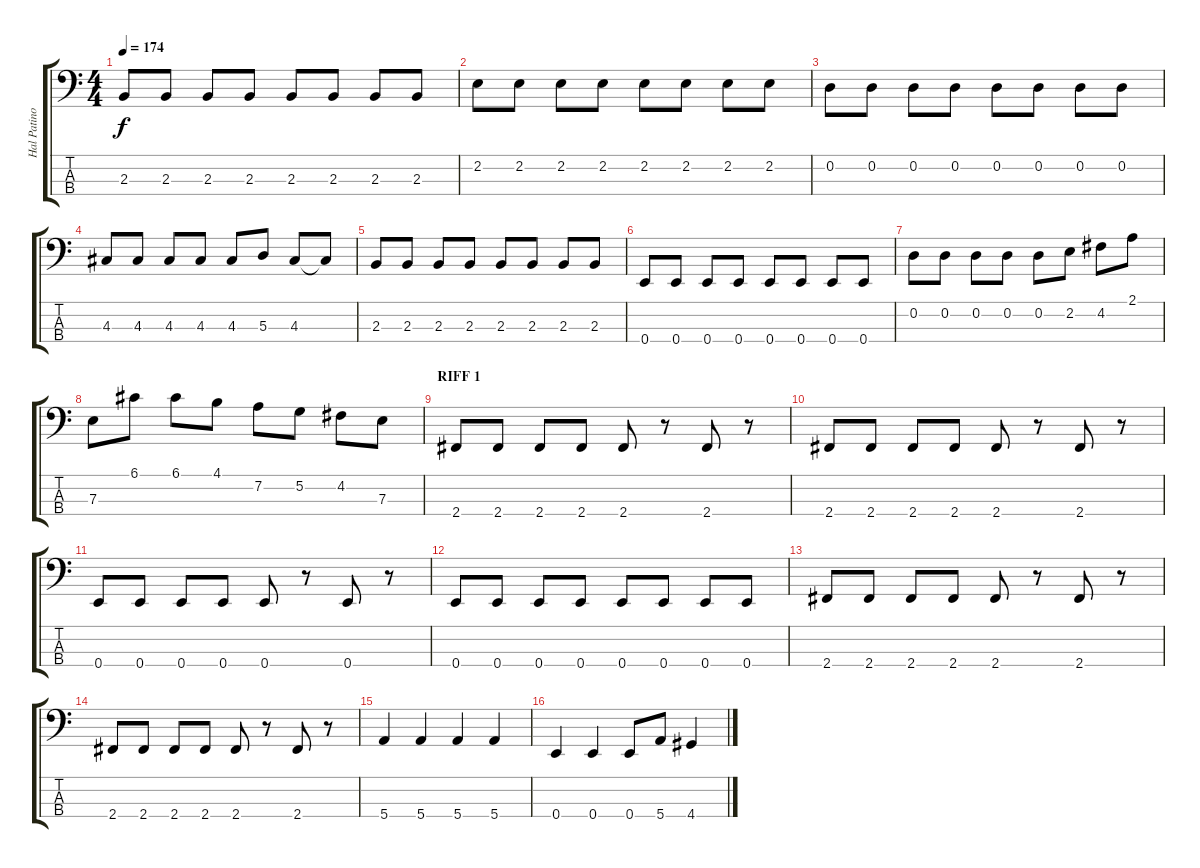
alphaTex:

\track ("Hal Patino" "Hal Patino") {instrument electricbassfinger}
\staff {score tabs}
\tuning (G2 D2 A1 E1) {hide}
\ts (4 4)
\tempo 174
\clef f4
\ks c
2.3.8{dy f} 2.3.8 2.3.8 2.3.8 2.3.8 2.3.8 2.3.8 2.3.8 |
2.2.8 2.2.8 2.2.8 2.2.8 2.2.8 2.2.8 2.2.8 2.2.8 |
0.2.8 0.2.8 0.2.8 0.2.8 0.2.8 0.2.8 0.2.8 0.2.8 |
4.3.8 4.3.8 4.3.8 4.3.8 4.3.8 5.3.8 4.3.8 4.3{t}.8 |
2.3.8 2.3.8 2.3.8 2.3.8 2.3.8 2.3.8 2.3.8 2.3.8 |
0.4.8 0.4.8 0.4.8 0.4.8 0.4.8 0.4.8 0.4.8 0.4.8 |
0.2.8 0.2.8 0.2.8 0.2.8 0.2.8 2.2.8 4.2.8 2.1.8 |
7.3.8 6.1.8 6.1.8 4.1.8 7.2.8 5.2.8 4.2.8 7.3.8 |
\section ("" "RIFF 1")
2.4.8 2.4.8 2.4.8 2.4.8 2.4.8 r.8 2.4.8 r.8 |
2.4.8 2.4.8 2.4.8 2.4.8 2.4.8 r.8 2.4.8 r.8 |
0.4.8 0.4.8 0.4.8 0.4.8 0.4.8 r.8 0.4.8 r.8 |
0.4.8 0.4.8 0.4.8 0.4.8 0.4.8 0.4.8 0.4.8 0.4.8 |
2.4.8 2.4.8 2.4.8 2.4.8 2.4.8 r.8 2.4.8 r.8 |
2.4.8 2.4.8 2.4.8 2.4.8 2.4.8 r.8 2.4.8 r.8 |
5.4.4 5.4.4 5.4.4 5.4.4 |
0.4.4 0.4.4 0.4.8 5.4.8 4.4.4
